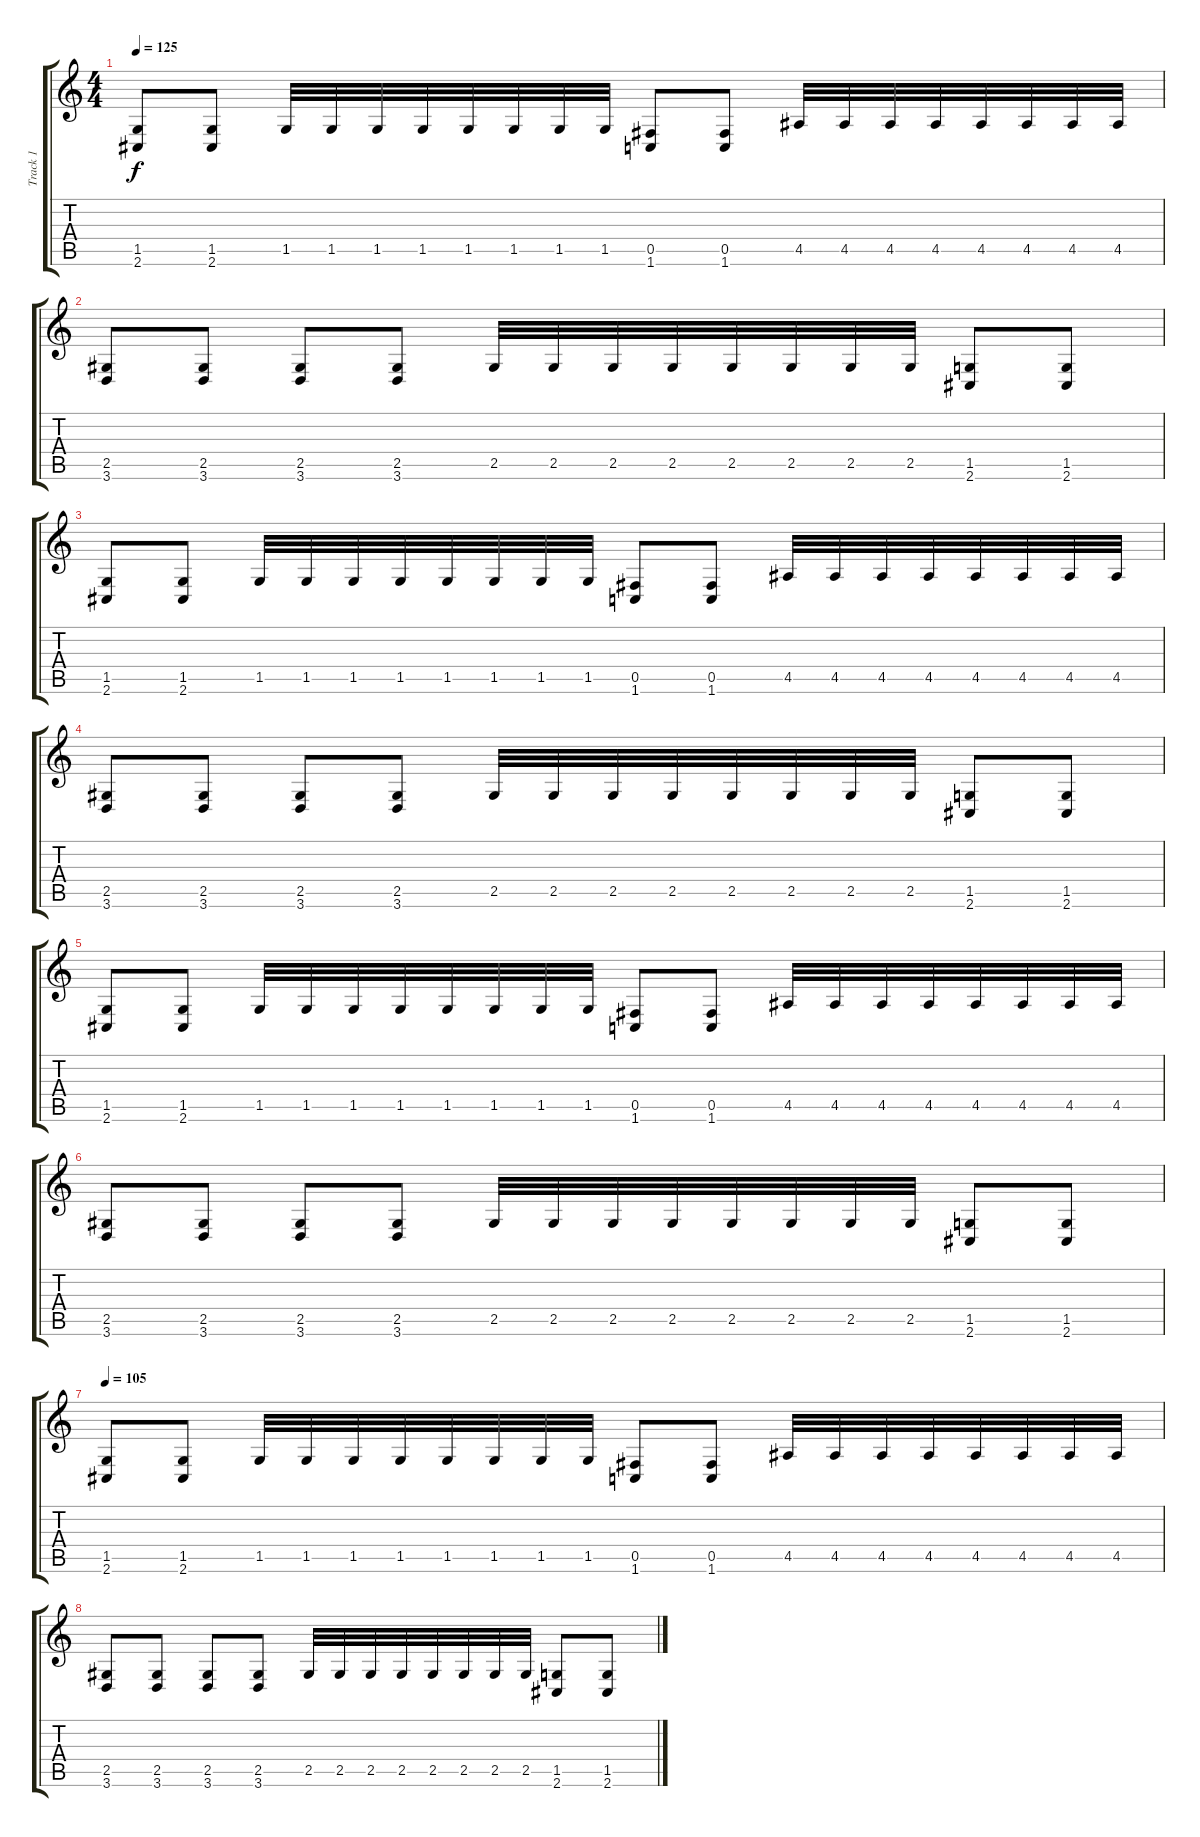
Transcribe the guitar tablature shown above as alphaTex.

\track ("Track 1" "Track 1") {instrument distortionguitar}
\staff {score tabs}
\tuning (Db4 Ab3 E3 B2 Gb2 B1) {hide}
\ts (4 4)
\tempo 125
\clef g2
\ks c
(1.5 2.6).8{dy f} (1.5 2.6).8 1.5.32 1.5.32 1.5.32 1.5.32 1.5.32 1.5.32 1.5.32 1.5.32 (0.5 1.6).8 (0.5 1.6).8 4.5.32 4.5.32 4.5.32 4.5.32 4.5.32 4.5.32 4.5.32 4.5.32 |
(2.5 3.6).8 (2.5 3.6).8 (2.5 3.6).8 (2.5 3.6).8 2.5.32 2.5.32 2.5.32 2.5.32 2.5.32 2.5.32 2.5.32 2.5.32 (1.5 2.6).8 (1.5 2.6).8 |
(1.5 2.6).8 (1.5 2.6).8 1.5.32 1.5.32 1.5.32 1.5.32 1.5.32 1.5.32 1.5.32 1.5.32 (0.5 1.6).8 (0.5 1.6).8 4.5.32 4.5.32 4.5.32 4.5.32 4.5.32 4.5.32 4.5.32 4.5.32 |
(2.5 3.6).8 (2.5 3.6).8 (2.5 3.6).8 (2.5 3.6).8 2.5.32 2.5.32 2.5.32 2.5.32 2.5.32 2.5.32 2.5.32 2.5.32 (1.5 2.6).8 (1.5 2.6).8 |
(1.5 2.6).8 (1.5 2.6).8 1.5.32 1.5.32 1.5.32 1.5.32 1.5.32 1.5.32 1.5.32 1.5.32 (0.5 1.6).8 (0.5 1.6).8 4.5.32 4.5.32 4.5.32 4.5.32 4.5.32 4.5.32 4.5.32 4.5.32 |
(2.5 3.6).8 (2.5 3.6).8 (2.5 3.6).8 (2.5 3.6).8 2.5.32 2.5.32 2.5.32 2.5.32 2.5.32 2.5.32 2.5.32 2.5.32 (1.5 2.6).8 (1.5 2.6).8 |
\tempo 105
(1.5 2.6).8 (1.5 2.6).8 1.5.32 1.5.32 1.5.32 1.5.32 1.5.32 1.5.32 1.5.32 1.5.32 (0.5 1.6).8 (0.5 1.6).8 4.5.32 4.5.32 4.5.32 4.5.32 4.5.32 4.5.32 4.5.32 4.5.32 |
(2.5 3.6).8 (2.5 3.6).8 (2.5 3.6).8 (2.5 3.6).8 2.5.32 2.5.32 2.5.32 2.5.32 2.5.32 2.5.32 2.5.32 2.5.32 (1.5 2.6).8 (1.5 2.6).8
